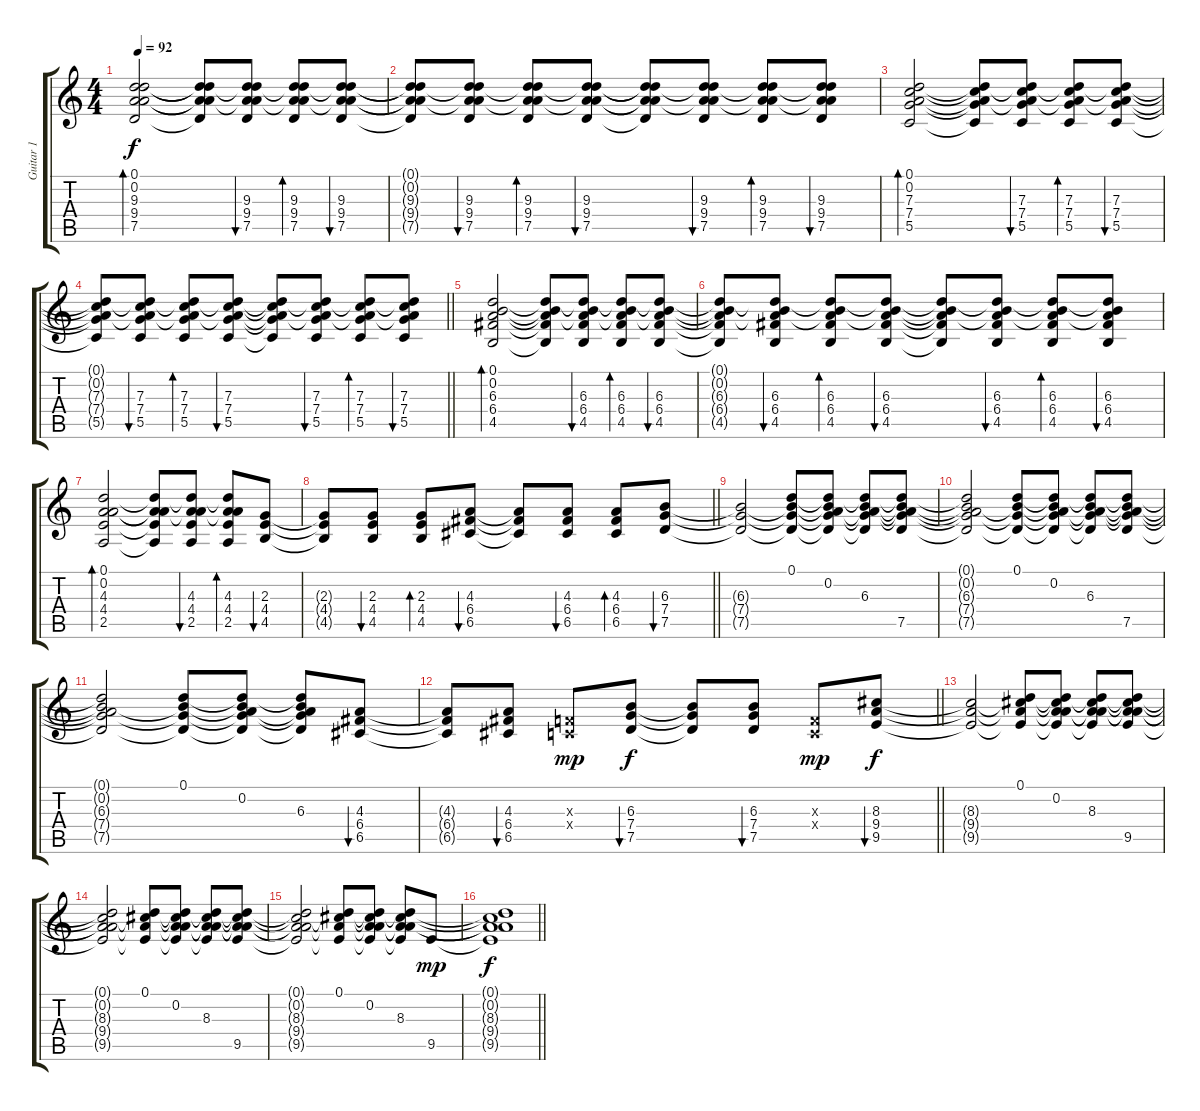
\track ("Guitar 1" "Guitar 1") {instrument electricguitarjazz}
\staff {score tabs}
\tuning (D4 A3 F3 C3 G2 D2) {hide}
\ts (4 4)
\tempo 92
\clef g2
\ks c
(0.1 0.2 9.3 9.4 7.5).2{bd 60 dy f} (0.1{t} 0.2{t} 9.3{t} 9.4{t} 7.5{t}).8 (0.1{t} 0.2{t} 9.3 9.4 7.5).8{bu 60} (0.1{t} 0.2{t} 9.3 9.4 7.5).8{bd 60} (0.1{t} 0.2{t} 9.3 9.4 7.5).8{bu 60} |
(0.1{t} 0.2{t} 9.3{t} 9.4{t} 7.5{t}).8 (0.1{t} 0.2{t} 9.3 9.4 7.5).8{bu 60} (0.1{t} 0.2{t} 9.3 9.4 7.5).8{bd 60} (0.1{t} 0.2{t} 9.3 9.4 7.5).8{bu 60} (0.1{t} 0.2{t} 9.3{t} 9.4{t} 7.5{t}).8 (0.1{t} 0.2{t} 9.3 9.4 7.5).8{bu 60} (0.1{t} 0.2{t} 9.3 9.4 7.5).8{bd 60} (0.1{t} 0.2{t} 9.3 9.4 7.5).8{bu 60} |
(0.1 0.2 7.3 7.4 5.5).2{bd 60} (0.1{t} 0.2{t} 7.3{t} 7.4{t} 5.5{t}).8 (0.1{t} 0.2{t} 7.3 7.4 5.5).8{bu 60} (0.1{t} 0.2{t} 7.3 7.4 5.5).8{bd 60} (0.1{t} 0.2{t} 7.3 7.4 5.5).8{bu 60} |
\barLineRight lightlight
(0.1{t} 0.2{t} 7.3{t} 7.4{t} 5.5{t}).8 (0.1{t} 0.2{t} 7.3 7.4 5.5).8{bu 60} (0.1{t} 0.2{t} 7.3 7.4 5.5).8{bd 60} (0.1{t} 0.2{t} 7.3 7.4 5.5).8{bu 60} (0.1{t} 0.2{t} 7.3{t} 7.4{t} 5.5{t}).8 (0.1{t} 0.2{t} 7.3 7.4 5.5).8{bu 60} (0.1{t} 0.2{t} 7.3 7.4 5.5).8{bd 60} (0.1{t} 0.2{t} 7.3 7.4 5.5).8{bu 60} |
(0.1 0.2 6.3 6.4 4.5).2{bd 60} (0.1{t} 0.2{t} 6.3{t} 6.4{t} 4.5{t}).8 (0.1{t} 0.2{t} 6.3 6.4 4.5).8{bu 60} (0.1{t} 0.2{t} 6.3 6.4 4.5).8{bd 60} (0.1{t} 0.2{t} 6.3 6.4 4.5).8{bu 60} |
(0.1{t} 0.2{t} 6.3{t} 6.4{t} 4.5{t}).8 (0.1{t} 0.2{t} 6.3 6.4 4.5).8{bu 60} (0.1{t} 0.2{t} 6.3 6.4 4.5).8{bd 60} (0.1{t} 0.2{t} 6.3 6.4 4.5).8{bu 60} (0.1{t} 0.2{t} 6.3{t} 6.4{t} 4.5{t}).8 (0.1{t} 0.2{t} 6.3 6.4 4.5).8{bu 60} (0.1{t} 0.2{t} 6.3 6.4 4.5).8{bd 60} (0.1{t} 0.2{t} 6.3 6.4 4.5).8{bu 60} |
(0.1 0.2 4.3 4.4 2.5).2{bd 60} (0.1{t} 0.2{t} 4.3{t} 4.4{t} 2.5{t}).8 (0.1{t} 0.2{t} 4.3 4.4 2.5).8{bu 60} (0.1{t} 0.2{t} 4.3 4.4 2.5).8{bd 60} (2.3 4.4 4.5).8{bu 60} |
\barLineRight lightlight
(2.3{t} 4.4{t} 4.5{t}).8 (2.3 4.4 4.5).8{bu 60} (2.3 4.4 4.5).8{bd 60} (4.3 6.4 6.5).8{bu 60} (4.3{t} 6.4{t} 6.5{t}).8 (4.3 6.4 6.5).8{bu 60} (4.3 6.4 6.5).8{bd 60} (6.3 7.4 7.5).8{bu 60} |
(6.3{t} 7.4{t} 7.5{t}).2 (0.1 6.3{t} 7.4{t} 7.5{t}).8 (0.1{t} 0.2 6.3{t} 7.4{t} 7.5{t}).8 (0.1{t} 0.2{t} 6.3 7.4{t} 7.5{t}).8 (0.1{t} 0.2{t} 6.3{t} 7.4{t} 7.5).8 |
(0.1{t} 0.2{t} 6.3{t} 7.4{t} 7.5{t}).2 (0.1 6.3{t} 7.4{t} 7.5{t}).8 (0.1{t} 0.2 6.3{t} 7.4{t} 7.5{t}).8 (0.1{t} 0.2{t} 6.3 7.4{t} 7.5{t}).8 (0.1{t} 0.2{t} 6.3{t} 7.4{t} 7.5).8 |
(0.1{t} 0.2{t} 6.3{t} 7.4{t} 7.5{t}).2 (0.1 6.3{t} 7.4{t} 7.5{t}).8 (0.1{t} 0.2 6.3{t} 7.4{t} 7.5{t}).8 (0.1{t} 0.2{t} 6.3 7.4{t} 7.5{t}).8 (4.3 6.4 6.5).8{bu 60} |
\barLineRight lightlight
(4.3{t} 6.4{t} 6.5{t}).8 (4.3 6.4 6.5).8{bu 60} (0.3{x} 0.4{x}).8{dy mp} (6.3 7.4 7.5).8{bu 60 dy f} (6.3{t} 7.4{t} 7.5{t}).8 (6.3 7.4 7.5).8{bu 60} (0.3{x} 0.4{x}).8{dy mp} (8.3 9.4 9.5).8{bu 60 dy f} |
(8.3{t} 9.4{t} 9.5{t}).2 (0.1 8.3{t} 9.4{t} 9.5{t}).8 (0.1{t} 0.2 8.3{t} 9.4{t} 9.5{t}).8 (0.1{t} 0.2{t} 8.3 9.4{t} 9.5{t}).8 (0.1{t} 0.2{t} 8.3{t} 9.4{t} 9.5).8 |
(0.1{t} 0.2{t} 8.3{t} 9.4{t} 9.5{t}).2 (0.1 8.3{t} 9.4{t} 9.5{t}).8 (0.1{t} 0.2 8.3{t} 9.4{t} 9.5{t}).8 (0.1{t} 0.2{t} 8.3 9.4{t} 9.5{t}).8 (0.1{t} 0.2{t} 8.3{t} 9.4{t} 9.5).8 |
(0.1{t} 0.2{t} 8.3{t} 9.4{t} 9.5{t}).2 (0.1 8.3{t} 9.4{t} 9.5{t}).8 (0.1{t} 0.2 8.3{t} 9.4{t} 9.5{t}).8 (0.1{t} 0.2{t} 8.3 9.4{t} 9.5{t}).8 9.5.8{dy mp} |
\barLineRight lightlight
(0.1{t} 0.2{t} 8.3{t} 9.4{t} 9.5{t}).1{dy f}
